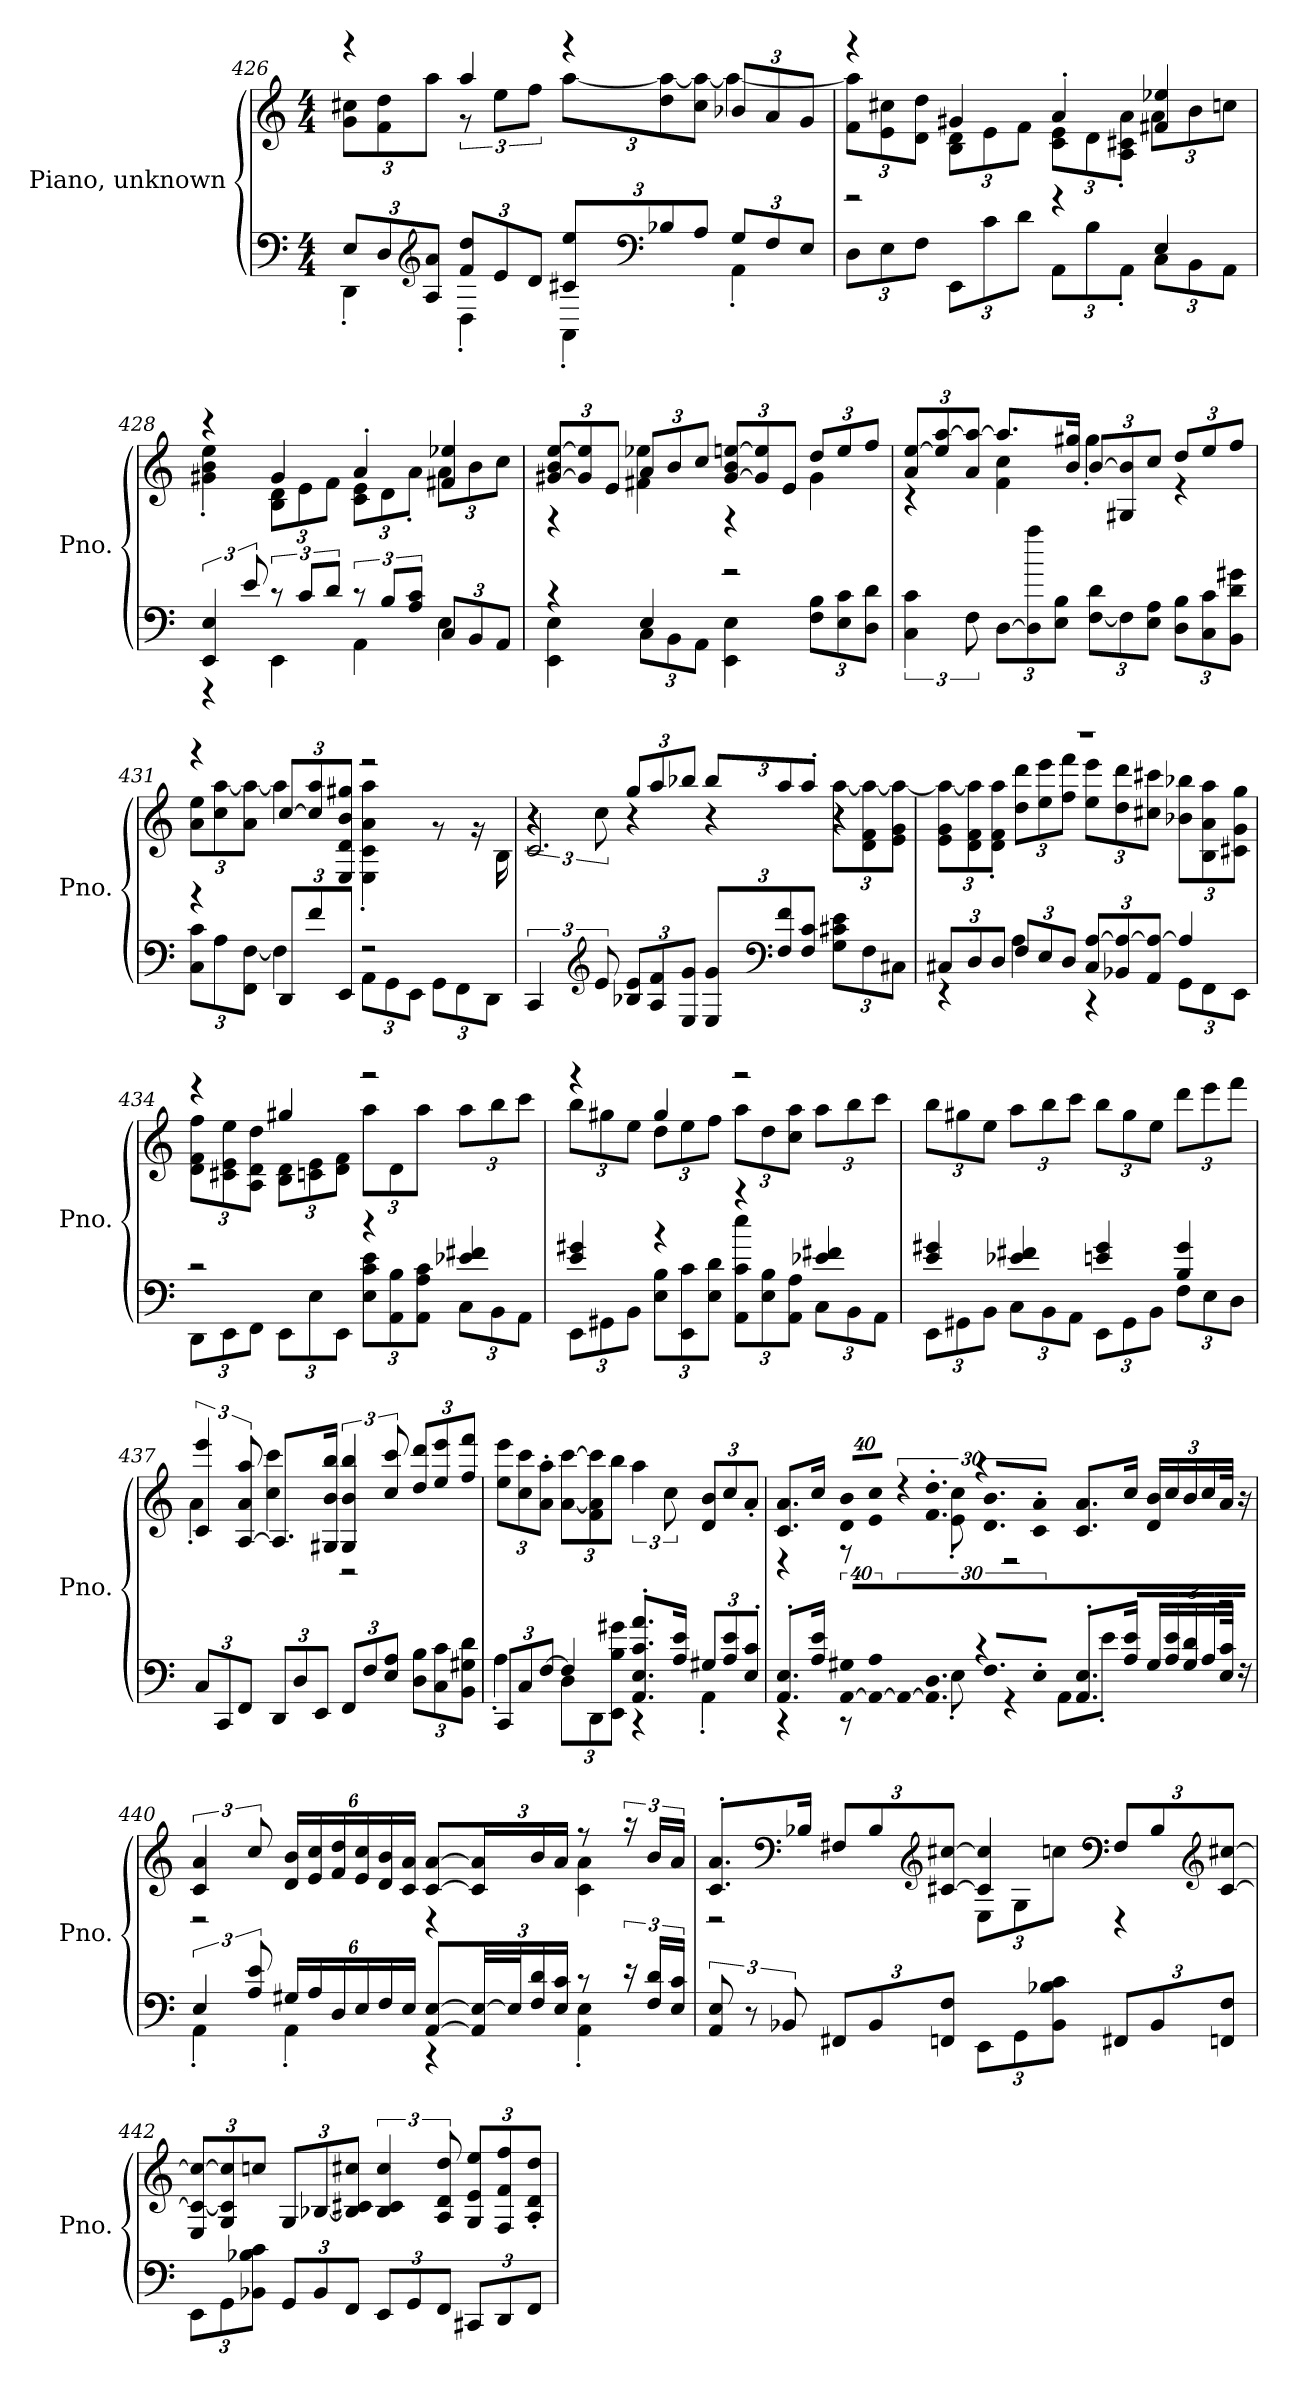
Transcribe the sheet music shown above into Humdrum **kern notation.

**kern	**kern
*part1	*part1
*staff2	*staff1
*I"Piano, unknown	*
*I'Pno.	*
*clefF4	*clefG2
*k[]	*k[]
*M4/4	*M4/4
=426	=426
*	*^
*Xbrackettup	*	*Xbrackettup
*^	*	*
12E/L	4DD'\	4r	12g\ 12cc#X\L
12D/	.	.	12f\ 12dd\
*clefG2	*	*	*
12A/ 12a/J	.	.	12aa\J
*	*	*	*brackettup
12f/ 12dd/L	4D'\	4aa/	12r
12e/	.	.	12ee\L
12d/J	.	.	12ff\J
*	*	*	*Xbrackettup
12c#X/ 12ee/L	4AA'\	4r	[12aa\L
*clefF4	*	*	*
12B-X/	.	.	12dd\ 12aa\_
12A/J	.	.	12cc#\ 12aa\_J
12G/L	4AA'\	12b-X/L	4aa\_
12F/	.	12a/	.
12E/J	.	12g/J	.
!!LO:LB:g=z	!!
=427	=427	=427	=427
2r	12D\L	4r	12f\ 12aa\]L
.	12E\	.	12e\ 12cc#X\
.	12F\J	.	12d\ 12dd\J
.	12EE\L	4g#X/	12B\ 12d\L
.	12c\	.	12e\
.	12d\J	.	12f\J
4r	12AA\L	4a'/	12c\ 12e\L
.	12B\	.	12d\
.	12AA'\J	.	12A\' 12c#X\' 12a\'J
4E/	12C\L	4f#X/ 4ee-X/	12a\L
.	12BB\	.	12b\
.	12AA\J	.	12ccn\J
=428	=428	=428	=428
*brackettup	*	*	*
6EE/ 6E/	4r	4r	4g#X\' 4b\' 4ee\'
12e/	.	.	.
12r	4EE\	4g#/	12B\ 12d\L
12c/L	.	.	12e\
12d/J	.	.	12f\J
12r	4AA\	4a'/	12c\ 12e\L
12B/L	.	.	12d\
12A/ 12c/J	.	.	12a'\J
*Xbrackettup	*	*	*
12C/L	4E\	4f#X/ 4ee-X/	12a\L
12BB/	.	.	12b\
12AA/J	.	.	12cc\J
!!LO:LB:g=z	!!
=429	=429	=429	=429
4r	4EE\ 4E\	[12g#X/ 12b/ [12ee/L	4r
.	.	12g#/] 12ee/]	.
.	.	12e/J	.
4E/	12C\L	12a/L	4f#X\ 4ee-X\
.	12BB\	12b/	.
.	12AA\J	12cc/J	.
2r	4EE\ 4E\	[12g#/ 12b/ [12een/L	4r
.	.	12g#/] 12ee/]	.
.	.	12e/J	.
.	12F\ 12B\L	12dd/L	4g#\
.	12E\ 12c\	12ee/	.
.	12D\ 12d\J	12ff/J	.
*v	*v	*	*
=430	=430	=430
*brackettup	*	*
6C\ 6c\	12a/ [12ee/L	4r
.	12ee/] [12aa/	.
12F\	12a/ 12aa/_J	.
*Xbrackettup	*	*
[12D\L	8.aa/L]	4f\ 4cc\
12D\] 12aa\	.	.
12E\ 12B\J	.	.
.	16b/ 16gg#X/Jk	.
[12F\ 12d\L	[12b/L	4gg#'\
12F\]	12G#X/ 12b/]	.
12E\ 12A\J	12cc/J	.
12D\ 12B\L	12dd/L	4r
12C\ 12c\	12ee/	.
12BB\ 12d\ 12g#X\J	12ff/J	.
!!LO:LB:g=z	!!
=431	=431	=431
*^	*	*
4r	12C\ 12c\L	4r	12a\ 12ee\L
.	12A\	.	12cc\ [12aa\
.	12FF\ [12F\J	.	12a\ 12aa\_J
12DD/L	4F\]	[12cc/L	4aa\]
12f/	.	12cc/] 12aa/	.
12EE/J	.	12E/ 12d/ 12b/ 12gg#X/J	.
2r	12AA\L	2r	4E\' 4c\' 4a\' 4aa\'
.	12GG\	.	.
.	12EE\J	.	.
.	12GG\L	.	8r
.	12FF\	.	.
.	.	.	16r
.	12DD\J	.	.
.	.	.	16B\
*v	*v	*	*
=432	=432	=432
*brackettup	*	*brackettup
*	*	*^
6CC/	4r	6r	2.c/
*clefG2	*	*	*
12e/	.	12cc\	.
*Xbrackettup	*Xbrackettup	*	*
12B-X/ 12e/L	12gg/L	4r	.
12A/ 12f/	12aa/	.	.
12E/ 12g/J	12bb-X/J	.	.
12E/ 12g/L	12bb-/L	4r	.
*clefF4	*	*	*
12F/ 12f/	12aa/	.	.
12F/ 12c/J	12aa'/J	.	.
12G\ 12c#X\ 12e\L	4r	[12aa\L	4r
12F\	.	12d\ 12f\ 12aa\_	.
12C#X\J	.	12e\ 12g\ 12aa\_J	.
*	*	*v	*v
!!LO:LB:g=z
=433	=433	=433
*^	*	*
12C#X/L	4r	1r	12e\ 12g\ 12aa\_L
12D/	.	.	12d\ 12f\ 12aa\]
12D/J	.	.	12d\' 12f\' 12aa\'J
12F/L	4A\	.	12dd\ 12ddd\L
12E/	.	.	12ee\ 12eee\
12D/J	.	.	12ff\ 12fff\J
12C#/ [12A/L	4r	.	12ee\ 12eee\L
12BB-X/ 12A/_	.	.	12dd\ 12ddd\
12AA/ 12A/_J	.	.	12cc#X\ 12ccc#X\J
4A/]	12GG\L	.	12b-X\ 12bb-X\L
.	12FF\	.	12B\ 12a\ 12aa\
.	12EE\J	.	12c#X\ 12g\ 12gg\J
=434	=434	=434	=434
2r	12DD\L	4r	12d\ 12f\ 12ff\L
.	12EE\	.	12c#X\ 12e\ 12ee\
.	12FF\J	.	12A\ 12d\ 12dd\J
.	12EE\L	4gg#X/	12B\ 12d\L
.	12E\	.	12cn\ 12e\
.	12EE\J	.	12d\ 12f\J
4r	12E\ 12c\ 12e\L	2r	12aa\L
.	12AA\ 12B\	.	12d\
.	12AA\ 12A\ 12c\J	.	12aa\J
4e-X/ 4f#X/	12C\L	.	12aa\L
.	12BB\	.	12bb\
.	12AA\J	.	12ccc\J
!!LO:LB:g=z	!!
=435	=435	=435	=435
4e/ 4g#X/	12EE\L	4r	12bb\L
.	12GG#X\	.	12gg#X\
.	12BB\J	.	12ee\J
4r	12E\ 12B\L	4gg#/	12dd\L
.	12EE\ 12c\	.	12ee\
.	12E\ 12d\J	.	12ff\J
4r	12AA\ 12c\ 12ee\L	2r	12aa\L
.	12E\ 12B\	.	12dd\
.	12AA\ 12A\J	.	12cc\ 12aa\J
4e-X/ 4f#X/	12C\L	.	12aa\L
.	12BB\	.	12bb\
.	12AA\J	.	12ccc\J
*	*	*v	*v
=436	=436	=436
4e/ 4g#X/	12EE\L	12bb\L
.	12GG#X\	12gg#X\
.	12BB\J	12ee\J
4e-X/ 4f#X/	12C\L	12aa\L
.	12BB\	12bb\
.	12AA\J	12ccc\J
4en/ 4g#/	12EE\L	12bb\L
.	12GG#\	12gg#\
.	12BB\J	12ee\J
4B/ 4g#/	12F\L	12ddd\L
.	12E\	12eee\
.	12D\J	12fff\J
*v	*v	*
!!LO:PB:g=z
=437	=437
*	*brackettup
*	*^
12C/L	6c/ 6eee/	4a'\
12CC/	.	.
12FF/J	[12A/ 12a/ 12aa/	.
12DD/L	8.A/L]	4cc\ 4ccc\
12D/	.	.
12EE/J	.	.
.	16G#X/ 16b/ 16bb/Jk	.
12FF/L	6G#/ 6b/ 6bb/	2r
12F/	.	.
12E/ 12A/J	12cc/ 12ccc/	.
*	*Xbrackettup	*
12D\ 12B\L	12dd/ 12ddd/L	.
12C\ 12c\	12ee/ 12eee/	.
12BB\ 12G#X\ 12d\J	12ff/ 12fff/J	.
*	*v	*v
=438	=438
*^	*
12CC/L	4A'\	12ee\ 12eee\L
12C/	.	12cc\ 12ccc\
[12F/J	.	12a\' 12aa\'J
4F/]	12D\L	[12a\ [12ccc\L
.	12DD\	12f\ 12a\] 12ccc\]
.	12EE\ 12B\ 12g#X\J	12bb\J
*	*	*brackettup
8.AA/' 8.E/' 8.c/' 8.a/'L	4r	6aa\
.	.	12cc\
16A/ 16e/Jk	.	.
*	*	*Xbrackettup
12G#X/L	4AA'\	12d/ 12b/L
12A/ 12e/	.	12cc/
12E/' 12c/'J	.	12a'/J
!!LO:LB:g=z
=439	=439	=439
*	*	*^
8.AA/' 8.E/'L	4r	8.c/ 8.a/L	4r
16A/ 16e/Jk	.	16cc/Jk	.
*brackettup	*	*	*
!LO:N:vis=32	!	!	!
*	*	*brackettup	*
!	!	!LO:N:vis=32	!
[640%23AA/ 640%23G#X/LLL	8r	640%23d/ 640%23b/LLL	8r
!LO:N:vis=32	!	!LO:N:vis=32	!
640%23AA/_ 640%23A/	.	640%23e/ 640%23cc/JJJ	.
!LO:N:vis=64	!	!LO:N:vis=64	!
960%17AA/K_	.	960%17r	.
!LO:N:vis=32.	!	!LO:N:vis=32.	!
1920%103AA/] 1920%103D/JJJ	.	1920%103f/' 1920%103dd/'	.
.	8E'\	.	8e\' 8cc\'
!LO:N:vis=64	!	!LO:N:vis=64	!
960%17r	.	960%17r	.
!LO:N:vis=32.	!	!LO:N:vis=32.	!
1920%103F/LLL	.	1920%103d/ 1920%103b/LLL	.
!LO:N:vis=32	!	!LO:N:vis=32	!
640%23E'/JJJ	.	640%23c/' 640%23a/'JJJ	.
.	4r	.	2r
8.AA/' 8.E/'L	.	8.c/ 8.a/L	.
16A/ 16e/Jk	.	16cc/Jk	.
.	8AA\L	.	.
*Xbrackettup	*	*Xbrackettup	*
24G#/LL	.	24d/ 24b/LL	.
24A/ 24e/	.	24cc/	.
24G#/ 24d/	.	24b/	.
.	8e'\J	.	.
24A/	.	24cc/	.
48E/ 48c/JJk	.	48a/JJk	.
16r	.	16r	.
.	1920ryy	.	1920ryy
=440	=440	=440	=440
*brackettup	*	*brackettup	*
6E/	4AA'\	6c/ 6a/	2r
12A/ 12e/	.	12cc/	.
*Xbrackettup	*	*Xbrackettup	*
24G#X/LL	4AA'\	24d/ 24b/LL	.
24A/	.	24e/ 24cc/	.
24D/	.	24f/ 24dd/	.
24E/	.	24e/ 24cc/	.
24F/	.	24d/ 24b/	.
24E/JJ	.	24c/ 24a/JJ	.
[8AA/ [8E/L	4r	[8c/ [8a/L	4r
48AA/] 48E/_LL	.	24c/] 24a/]L	.
48E/J]	.	.	.
24F/ 24d/	.	24b/	.
24E/ 24c/JJ	.	24a/JJ	.
8r	4AA\' 4E\'	8r	4c\ 4a\
*brackettup	*	*brackettup	*
24r	.	24r	.
24F/ 24d/LL	.	24b/LL	.
24E/ 24c/JJ	.	24a/JJ	.
*v	*v	*	*
!!LO:LB:g=z	!!
=441	=441	=441
12AA/ 12E/	8.c/' 8.a/'L	2r
12r	.	.
12BB-X/	.	.
*	*clefF4	*
.	16B-X/Jk	.
*Xbrackettup	*Xbrackettup	*
12FF#X/L	12F#X/L	.
12BB-/	12B-/	.
*	*clefG2	*
12FFn/ 12F/J	[12c#X/ [12cc#X/J	.
12EE\L	4c#/] 4cc#/]	12E\L
12GG\	.	12G\
12BB-\ 12B-X\ 12c\J	.	12ccn\J
*	*clefF4	*
12FF#X/L	12F#/L	4r
12BB-/	12B-/	.
*	*clefG2	*
12FFn/ 12F/J	[12c#/ [12cc#X/J	.
*	*v	*v
=442	=442
12EE\L	12E/ 12c#/_ 12cc#/_L
12GG\	12G/ 12c#/] 12cc#/]
12BB-X\ 12B-X\ 12c\J	12ccn/J
12GG/L	12G/L
12BB-/	[12B-X/
12FF/J	12B-/] 12c#X/ 12cc#X/J
*	*brackettup
12EE/L	6B-/ 6c#/ 6cc#/
12GG/	.
12FF/J	12A/ 12d/ 12dd/
*	*Xbrackettup
12CC#X/L	12G/ 12e/ 12ee/L
12DD/	12F/ 12f/ 12ff/
12FF/J	12A/' 12d/' 12dd/'J
=	=
*-	*-
